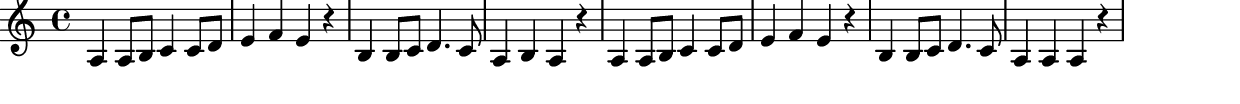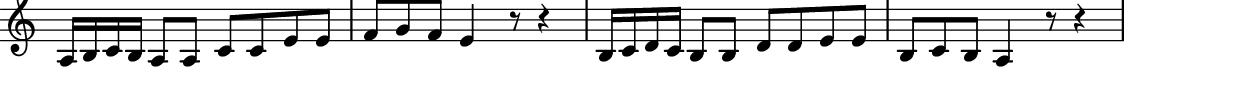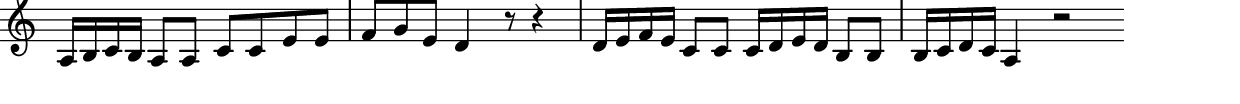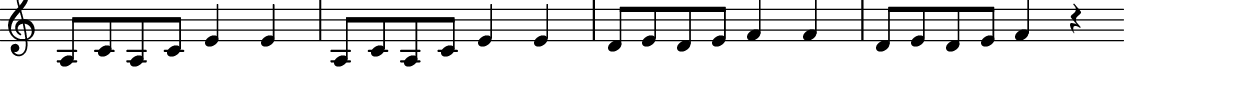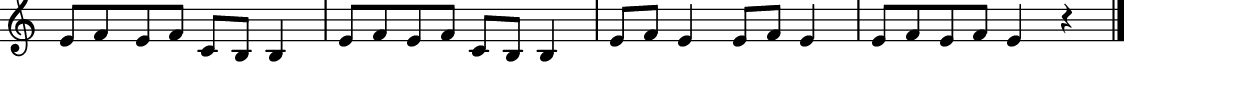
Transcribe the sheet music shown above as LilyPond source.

% MusicXML to Lilypond converter by Kovi

szovegAAA = \lyricmode {  "Last" "night" "I" "went" "to" "the" "dis" -- "ko" -- "thec," "where" "I" "have" "leard" "a" "brand" "new" "dance," "I" "think" "it's" "ea" -- "sy" "and" "fun" "to" "do," "I" "tell" "you" "what" "you" "have" "to" "do."  \skip 4  \skip 4  \skip 4  \skip 4  \skip 4  \skip 4  \skip 4  \skip 4  \skip 4  \skip 4  \skip 4  \skip 4  \skip 4  \skip 4  \skip 4  \skip 4  \skip 4  \skip 4  \skip 4  \skip 4  \skip 4  \skip 4  \skip 4  \skip 4  \skip 4  \skip 4  \skip 4  \skip 4  \skip 4  \skip 4  \skip 4  \skip 4  \skip 4  \skip 4  \skip 4  \skip 4  \skip 4  \skip 4  \skip 4  \skip 4  \skip 4  \skip 4  \skip 4  \skip 4  \skip 4  \skip 4  \skip 4  \skip 4  \skip 4  \skip 4  \skip 4  \skip 4  \skip 4  \skip 4  \skip 4  \skip 4  \skip 4  \skip 4  \skip 4 "Wal" -- "king" "on" "the" "dance" -- "floor," "watch" -- "ing" "on" "to" -- "get" -- "her," "Mov" -- "ing" "with" "your" "arm" "now," "go" -- "ing" "back" "and" "forth."  \skip 4  \skip 4  \skip 4  \skip 4  \skip 4  \skip 4  \skip 4  \skip 4  \skip 4  \skip 4  \skip 4  \skip 4  \skip 4  \skip 4  \skip 4  \skip 4  \skip 4  \skip 4  \skip 4  \skip 4  \skip 4  \skip 4  \skip 4  \skip 4  }

szovegAAB = \lyricmode {   \skip 4  \skip 4  \skip 4  \skip 4  \skip 4  \skip 4  \skip 4  \skip 4  \skip 4  \skip 4  \skip 4  \skip 4  \skip 4  \skip 4  \skip 4  \skip 4  \skip 4  \skip 4  \skip 4  \skip 4  \skip 4  \skip 4  \skip 4  \skip 4  \skip 4  \skip 4  \skip 4  \skip 4  \skip 4  \skip 4  \skip 4  \skip 4  \skip 4  \skip 4  \skip 4  \skip 4  \skip 4  \skip 4  \skip 4  \skip 4  \skip 4  \skip 4  \skip 4  \skip 4  \skip 4  \skip 4  \skip 4  \skip 4  \skip 4  \skip 4  \skip 4  \skip 4  \skip 4  \skip 4  \skip 4  \skip 4  \skip 4  \skip 4  \skip 4  \skip 4  \skip 4  \skip 4  \skip 4  \skip 4  \skip 4  \skip 4  \skip 4  \skip 4  \skip 4  \skip 4  \skip 4  \skip 4  \skip 4  \skip 4  \skip 4  \skip 4  \skip 4  \skip 4  \skip 4  \skip 4  \skip 4  \skip 4  \skip 4  \skip 4  \skip 4  \skip 4  \skip 4  \skip 4  \skip 4  \skip 4  \skip 4  \skip 4  \skip 4 "Wal" -- "king" "on" "the" "dance" -- "floor," "watch" -- "ing" "on" "to" -- "get" -- "her," "Mov" -- "ing" "with" "you" "hands" "now," "gi" -- "ing" "up" "abd" "down." "Eve" -- "ry" -- "bo" -- "dy's" "mo" -- "vin'" "on" "with" "the" "rhy" -- "thm" "go" "ing" "on" "back" "and" "forth," "up" "and" "down," "dan" -- "cing" "to" "the" "sound."  }

% Analyzing...
% 1 parts
% 1 Staff
% forceBassClefActive = 
melody = {
% 154 notes in the part
% 1 voices

\new Staff
\new Voice {
% 154 notes
% 24 mesaures

% Measure 1
\clef "treble"
\key c \major
\time 4/4 
a4 a8 b8 c'4 c'8 d'8 
% Measure 2
e'4 f'4 e'4 r4 
% Measure 3
b4 b8 c'8 d'4. c'8 
% Measure 4
a4 b4 a4 r4 
% Measure 5
a4 a8 b8 c'4 c'8 d'8 
% Measure 6
e'4 f'4 e'4 r4 
% Measure 7
b4 b8 c'8 d'4. c'8 
% Measure 8
a4 a4 a4 r4 
% Measure 9
\break
a16 b16 c'16 b16 a8 a8 c'8 c'8 e'8 e'8 
% Measure 10
f'8 g'8 f'8 e'4 r8 r4 
% Measure 11
b16 c'16 d'16 c'16 b8 b8 d'8 d'8 e'8 e'8 
% Measure 12
b8 c'8 b8 a4 r8 r4 
% Measure 13
a16 b16 c'16 b16 a8 a8 c'8 c'8 e'8 e'8 
% Measure 14
f'8 g'8 e'8 d'4 r8 r4 
% Measure 15
d'16 e'16 f'16 e'16 c'8 c'8 c'16 d'16 e'16 d'16 b8 b8 
% Measure 16
b16 c'16 d'16 c'16 a4 r2 
% Measure 17
\bar "|:" \break
a8 c'8 a8 c'8 e'4 e'4 
% Measure 18
a8 c'8 a8 c'8 e'4 e'4 
% Measure 19
d'8 e'8 d'8 e'8 f'4 f'4 
% Measure 20
d'8 e'8 d'8 e'8 f'4 r4 \bar ":|" 
% Measure 21
\break
e'8 f'8 e'8 f'8 c'8 b8 b4 
% Measure 22
e'8 f'8 e'8 f'8 c'8 b8 b4 
% Measure 23
e'8 f'8 e'4 e'8 f'8 e'4 
% Measure 24
e'8 f'8 e'8 f'8 e'4 r4 \bar "|." 
} % voice
} % melody


harmonies = \chordmode {
% 17 chords
\germanChords
a4:m s4 s4 s4 s4 s4 s4 s4 e4 s4 s4 s4 a4:m s4 s4 s4 a4:m s4 s4 s4 s4 s4 s4 s4 e4 s4 s4 s4 a4:m s4 s4 s4 s4 a4:m s4 s4 s4 s4 s4 s4 s4 e4 s4 s4 s4 a4:m s4 s4 s4 a4:m s4 s4 s4 d4:m s4 s4 s4 a4:m s4 e4 s4 a4:m s4 s4 a4:m s4 s4 s4 s4 s4 s4 s4 d4:m s4 s4 s4 s4 s4 s4 s4 e4
}

\include "../../definitions.ly"
